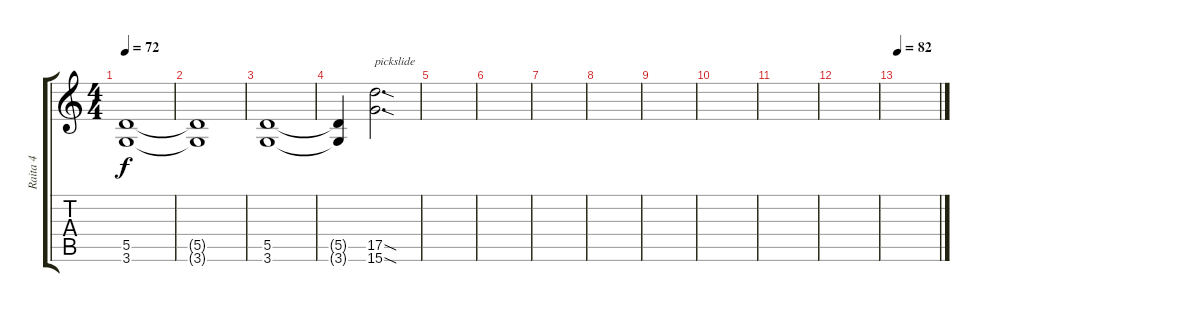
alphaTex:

\track ("Raita 4" "Raita 4") {instrument overdrivenguitar}
\staff {score tabs}
\tuning (E4 B3 G3 D3 A2 E2) {hide}
\ts (4 4)
\tempo 72
\clef g2
\ks c
(5.5 3.6).1{dy f} |
(5.5{t} 3.6{t}).1 |
(5.5 3.6).1 |
(5.5{t} 3.6{t}).4 (17.5{sod} 15.6{sod}).2{d txt "pickslide"} |
|
|
|
|
|
|
|
|
\tempo 82
